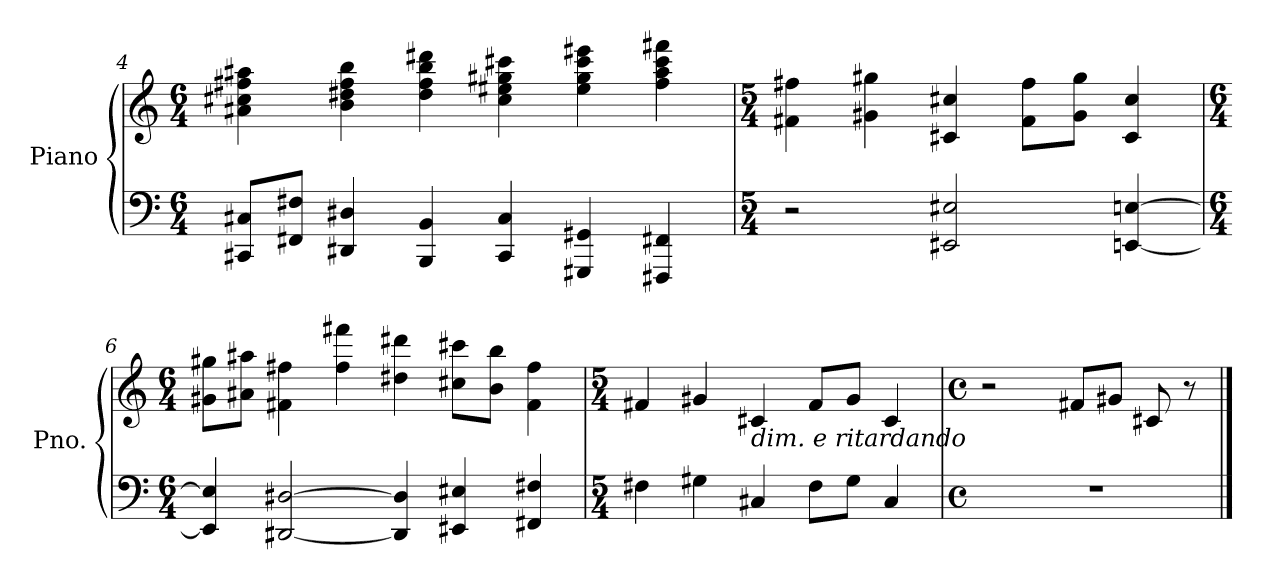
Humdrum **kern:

**kern	**kern
*part1	*part1
*staff2	*staff1
*I"Piano	*
*I'Pno.	*
*clefF4	*clefG2
*k[]	*k[]
*M6/4	*M6/4
=4	=4
8CC#X/ 8C#X/L	4a#X\ 4cc#X\ 4ff#X\ 4aa#X\
8FF#X/ 8F#X/J	.
4DD#X/ 4D#X/	4b\ 4dd#X\ 4ff#\ 4bb\
4BBB/ 4BB/	4dd#\ 4ff#\ 4bb\ 4ddd#X\
4CC#/ 4C#/	4cc#\ 4ee#X\ 4gg#X\ 4ccc#X\
4GGG#X/ 4GG#X/	4ee#\ 4gg#\ 4ccc#\ 4eee#X\
4FFF#X/ 4FF#X/	4ff#\ 4aa#\ 4ccc#\ 4fff#X\
=5	=5
*M5/4	*M5/4
2r	4f#X\ 4ff#X\
.	4g#X\ 4gg#X\
2EE#X/ 2E#X/	4c#X/ 4cc#X/
.	8f#\ 8ff#\L
.	8g#\ 8gg#\J
[4EEn/ [4En/	4c#/ 4cc#/
!!LO:LB:g=z
=6	=6
*M6/4	*M6/4
4EE/] 4E/]	8g#X\ 8gg#X\L
.	8a#X\ 8aa#X\J
[2DD#X/ [2D#X/	4f#X\ 4ff#X\
.	4ff#\ 4fff#X\
4DD#/] 4D#/]	4dd#X\ 4ddd#X\
4EE#X/ 4E#X/	8cc#X\ 8ccc#X\L
.	8b\ 8bb\J
4FF#X/ 4F#X/	4f#\ 4ff#\
=7	=7
*M5/4	*M5/4
4F#X\	4f#X/
4G#X\	4g#X/
*	*MM85
!	!LO:TX:b:i:t=dim. e ritardando
4C#X/	4c#X/
8F#\L	8f#/L
8G#\J	8g#/J
4C#/	4c#/
=8	=8
*M4/4	*M4/4
*met(c)	*met(c)
1r	2r
*	*MM70
.	8f#X/L
.	8g#X/J
.	8c#X/
.	8r
==	==
*-	*-
